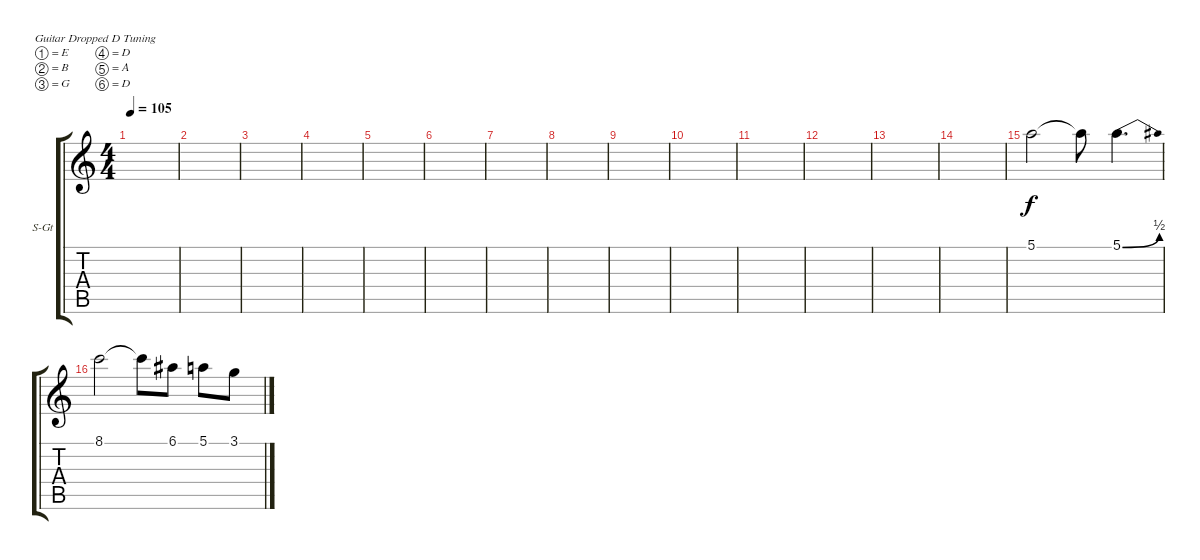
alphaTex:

\bracketExtendMode groupsimilarinstruments
\firstSystemTrackNameOrientation horizontal
\otherSystemsTrackNameOrientation horizontal
\track ("Keyboard (Christian)" "S-Gt") {instrument lead2sawtooth}
\staff {score tabs}
\tuning (E4 B3 G3 D3 A2 D2)
\displaytranspose 12
\ts (4 4)
\tempo 105
\clef g2
\ks c
|
|
|
|
|
|
|
|
|
|
|
|
|
|
5.1.2 5.1{t}.8 5.1{be (bend 0 0 60 2)}.4{d} |
8.1.2 8.1{t}.8 6.1.8 5.1.8 3.1.8
